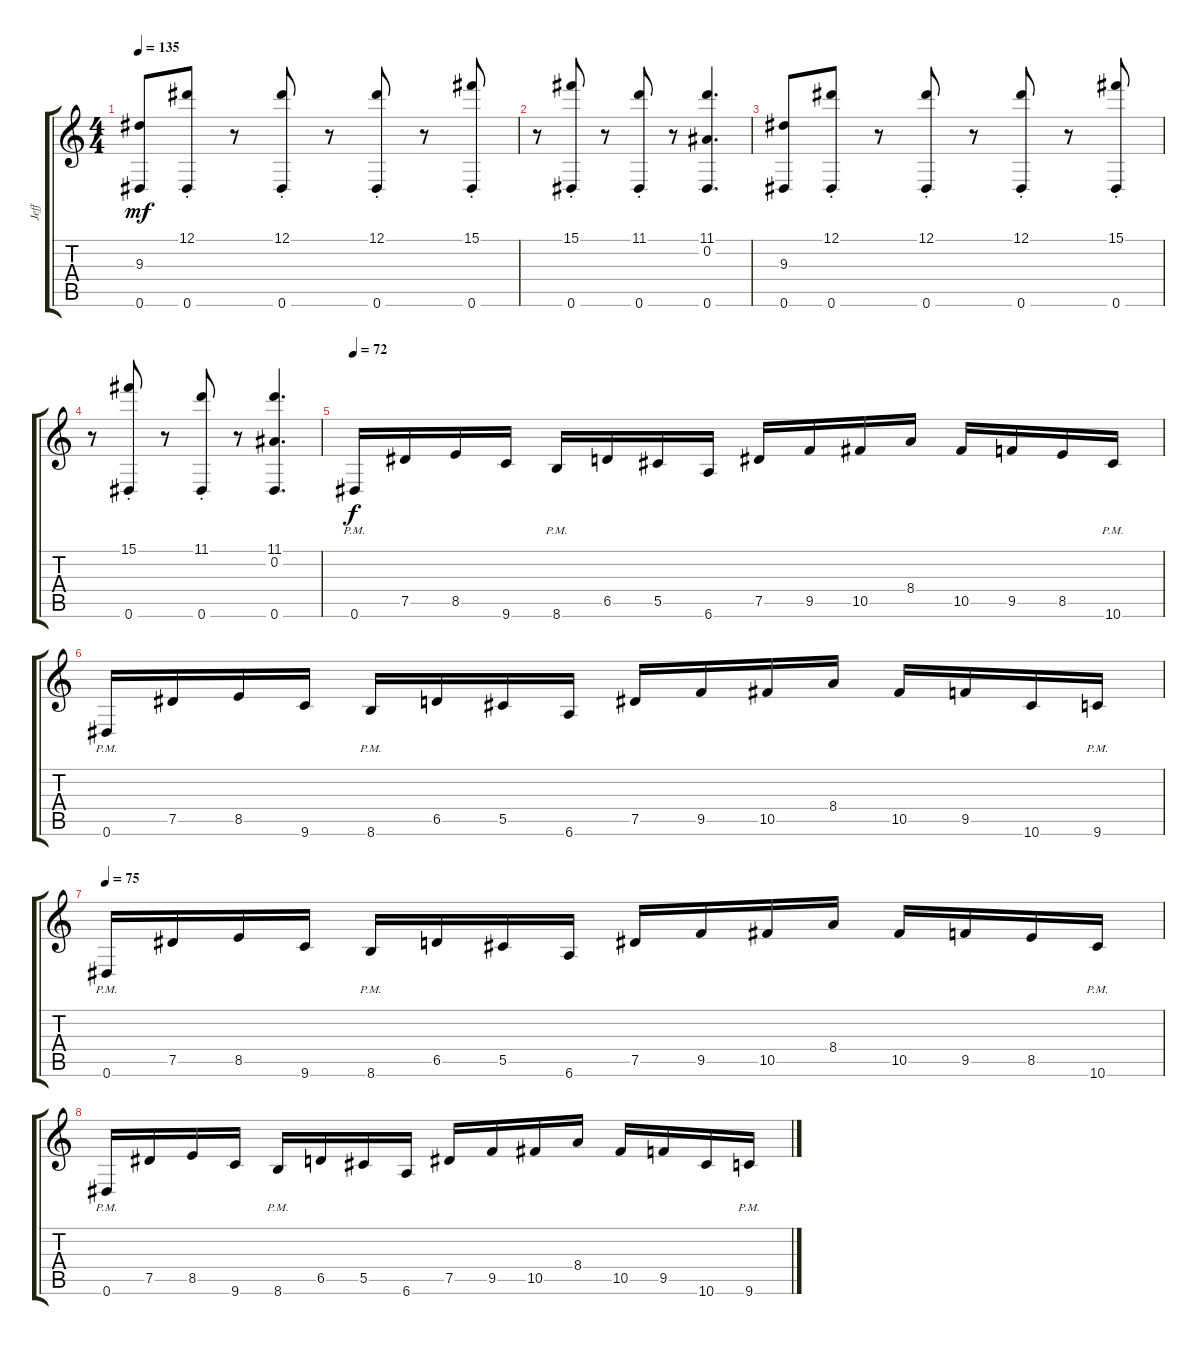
\track ("Jeff" "Jeff") {instrument overdrivenguitar}
\staff {score tabs}
\tuning (Eb4 Bb3 Gb3 Db3 Ab2 Eb2) {hide}
\ts (4 4)
\tempo 135
\clef g2
\ks c
(9.3 0.6).8{dy mf} (12.1{st} 0.6{st}).8 r.8 (12.1{st} 0.6{st}).8 r.8 (12.1{st} 0.6{st}).8 r.8 (15.1{st} 0.6{st}).8 |
r.8 (15.1{st} 0.6{st}).8 r.8 (11.1{st} 0.6{st}).8 r.8 (11.1 0.2 0.6).4{d} |
(9.3 0.6).8 (12.1{st} 0.6{st}).8 r.8 (12.1{st} 0.6{st}).8 r.8 (12.1{st} 0.6{st}).8 r.8 (15.1{st} 0.6{st}).8 |
r.8 (15.1{st} 0.6{st}).8 r.8 (11.1{st} 0.6{st}).8 r.8 (11.1 0.2 0.6).4{d} |
\tempo 72
0.6{pm}.16{dy f balance 0 instrument overdrivenguitar} 7.5.16 8.5.16 9.6.16 8.6{pm}.16 6.5.16 5.5.16 6.6.16 7.5.16 9.5.16 10.5.16 8.4.16 10.5.16 9.5.16 8.5.16 10.6{pm}.16 |
0.6{pm}.16 7.5.16 8.5.16 9.6.16 8.6{pm}.16 6.5.16 5.5.16 6.6.16 7.5.16 9.5.16 10.5.16 8.4.16 10.5.16 9.5.16 10.6.16 9.6{pm}.16 |
\tempo 75
0.6{pm}.16 7.5.16 8.5.16 9.6.16 8.6{pm}.16 6.5.16 5.5.16 6.6.16 7.5.16 9.5.16 10.5.16 8.4.16 10.5.16 9.5.16 8.5.16 10.6{pm}.16 |
0.6{pm}.16 7.5.16 8.5.16 9.6.16 8.6{pm}.16 6.5.16 5.5.16 6.6.16 7.5.16 9.5.16 10.5.16 8.4.16 10.5.16 9.5.16 10.6.16 9.6{pm}.16
